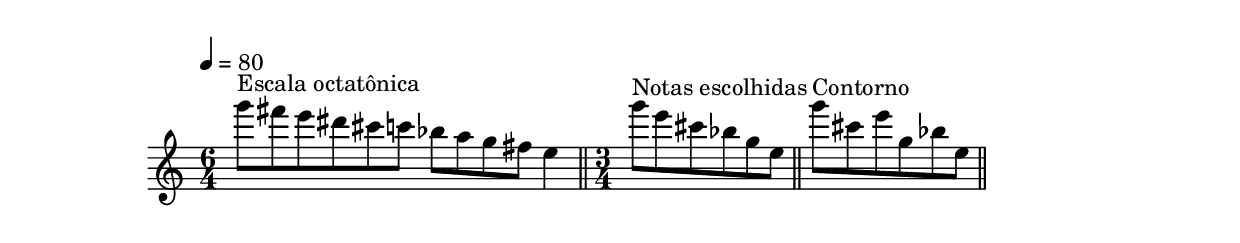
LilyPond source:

\score {
  \new Staff {
    \relative c'''' {
      \tempo 4=80 
      \time 6/4
      g8\startGroup^\markup{Escala octatônica} fis e dis cis c bes a g fis e4\stopGroup \bar "||"
      \time 3/4
      g'8\startGroup^\markup{Notas escolhidas} e cis bes g e\stopGroup \bar "||"
      g'\startGroup^\markup{Contorno} cis, e g, bes e,\stopGroup \bar "||"
    }
  }
  \layout { }
  \midi { }
}